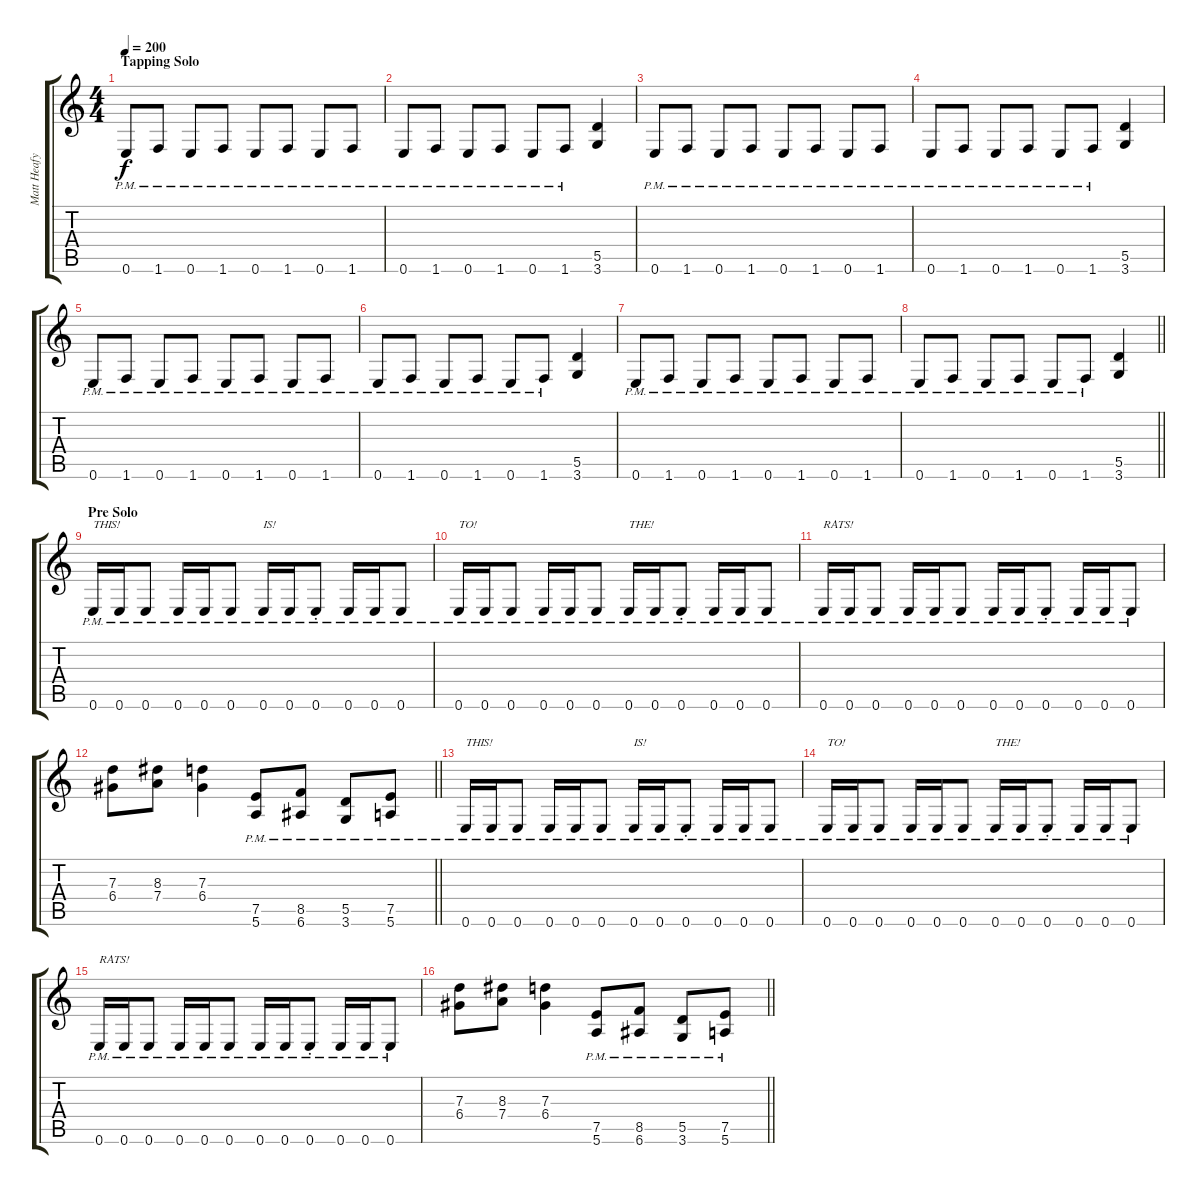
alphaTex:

\track ("Matt Heafy" "Matt Heafy") {instrument distortionguitar}
\staff {score tabs}
\tuning (E4 B3 G3 D3 A2 E2) {hide}
\ts (4 4)
\section ("" "Tapping Solo")
\tempo 200
\clef g2
\ks c
0.6{pm}.8{dy f volume 16 balance 8} 1.6{pm}.8 0.6{pm}.8 1.6{pm}.8 0.6{pm}.8 1.6{pm}.8 0.6{pm}.8 1.6{pm}.8 |
0.6{pm}.8 1.6{pm}.8 0.6{pm}.8 1.6{pm}.8 0.6{pm}.8 1.6{pm}.8 (5.5 3.6).4 |
0.6{pm}.8 1.6{pm}.8 0.6{pm}.8 1.6{pm}.8 0.6{pm}.8 1.6{pm}.8 0.6{pm}.8 1.6{pm}.8 |
0.6{pm}.8 1.6{pm}.8 0.6{pm}.8 1.6{pm}.8 0.6{pm}.8 1.6{pm}.8 (5.5 3.6).4 |
0.6{pm}.8 1.6{pm}.8 0.6{pm}.8 1.6{pm}.8 0.6{pm}.8 1.6{pm}.8 0.6{pm}.8 1.6{pm}.8 |
0.6{pm}.8 1.6{pm}.8 0.6{pm}.8 1.6{pm}.8 0.6{pm}.8 1.6{pm}.8 (5.5 3.6).4 |
0.6{pm}.8 1.6{pm}.8 0.6{pm}.8 1.6{pm}.8 0.6{pm}.8 1.6{pm}.8 0.6{pm}.8 1.6{pm}.8 |
\barLineRight lightlight
0.6{pm}.8 1.6{pm}.8 0.6{pm}.8 1.6{pm}.8 0.6{pm}.8 1.6{pm}.8 (5.5 3.6).4 |
\section ("" "Pre Solo")
0.6{pm}.16{txt "THIS!"} 0.6{pm}.16 0.6{pm}.8 0.6{pm}.16 0.6{pm}.16 0.6{pm}.8 0.6{pm}.16{txt "IS!"} 0.6{pm}.16 0.6{pm st}.8 0.6{pm}.16 0.6{pm}.16 0.6{pm}.8 |
0.6{pm}.16{txt "TO!"} 0.6{pm}.16 0.6{pm}.8 0.6{pm}.16 0.6{pm}.16 0.6{pm}.8 0.6{pm}.16{txt "THE!"} 0.6{pm}.16 0.6{pm st}.8 0.6{pm}.16 0.6{pm}.16 0.6{pm}.8 |
0.6{pm}.16{txt "RATS!"} 0.6{pm}.16 0.6{pm}.8 0.6{pm}.16 0.6{pm}.16 0.6{pm}.8 0.6{pm}.16 0.6{pm}.16 0.6{pm st}.8 0.6{pm}.16 0.6{pm}.16 0.6{pm}.8 |
\barLineRight lightlight
(7.3 6.4).8 (8.3 7.4).8 (7.3 6.4).4 (7.5{pm} 5.6{pm}).8 (8.5{pm} 6.6{pm}).8 (5.5{pm} 3.6{pm}).8 (7.5{pm} 5.6{pm}).8 |
0.6{pm}.16{txt "THIS!"} 0.6{pm}.16 0.6{pm}.8 0.6{pm}.16 0.6{pm}.16 0.6{pm}.8 0.6{pm}.16{txt "IS!"} 0.6{pm}.16 0.6{pm st}.8 0.6{pm}.16 0.6{pm}.16 0.6{pm}.8 |
0.6{pm}.16{txt "TO!"} 0.6{pm}.16 0.6{pm}.8 0.6{pm}.16 0.6{pm}.16 0.6{pm}.8 0.6{pm}.16{txt "THE!"} 0.6{pm}.16 0.6{pm st}.8 0.6{pm}.16 0.6{pm}.16 0.6{pm}.8 |
0.6{pm}.16{txt "RATS!"} 0.6{pm}.16 0.6{pm}.8 0.6{pm}.16 0.6{pm}.16 0.6{pm}.8 0.6{pm}.16 0.6{pm}.16 0.6{pm st}.8 0.6{pm}.16 0.6{pm}.16 0.6{pm}.8 |
\barLineRight lightlight
(7.3 6.4).8 (8.3 7.4).8 (7.3 6.4).4 (7.5{pm} 5.6{pm}).8 (8.5{pm} 6.6{pm}).8 (5.5{pm} 3.6{pm}).8 (7.5{pm} 5.6{pm}).8
